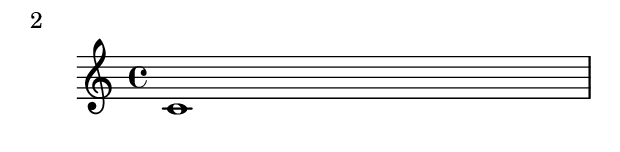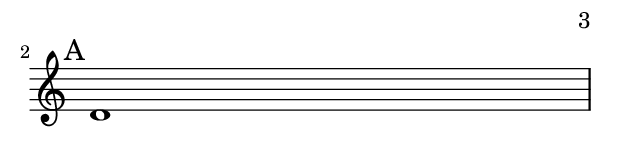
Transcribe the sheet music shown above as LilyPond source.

%% Do not edit this file; it is auto-generated from input/new
%% This file is in the public domain.
\version "2.11.49"
\header {
  lsrtags = "paper-and-layout"
  texidoc = "A table of contents is included using
@w{@code{\\markuplines \\table-of-contents}}.  The TOC items are
added with the @code{\\tocItem} command."
  doctitle = "Table of contents"
} % begin verbatim

#(set-default-paper-size "a6")

\book {
  \markuplines \table-of-contents
  \pageBreak
  \tocItem \markup { The first score }
  \score {
    {
      c'1 \pageBreak
      \mark "A" \tocItem \markup { Mark A }
      d'1
    }
  }
  \pageBreak
  \tocItem \markup { The second score }
  \score {
    { e'1 }
    \header { piece = "Second score" }
  }
}
